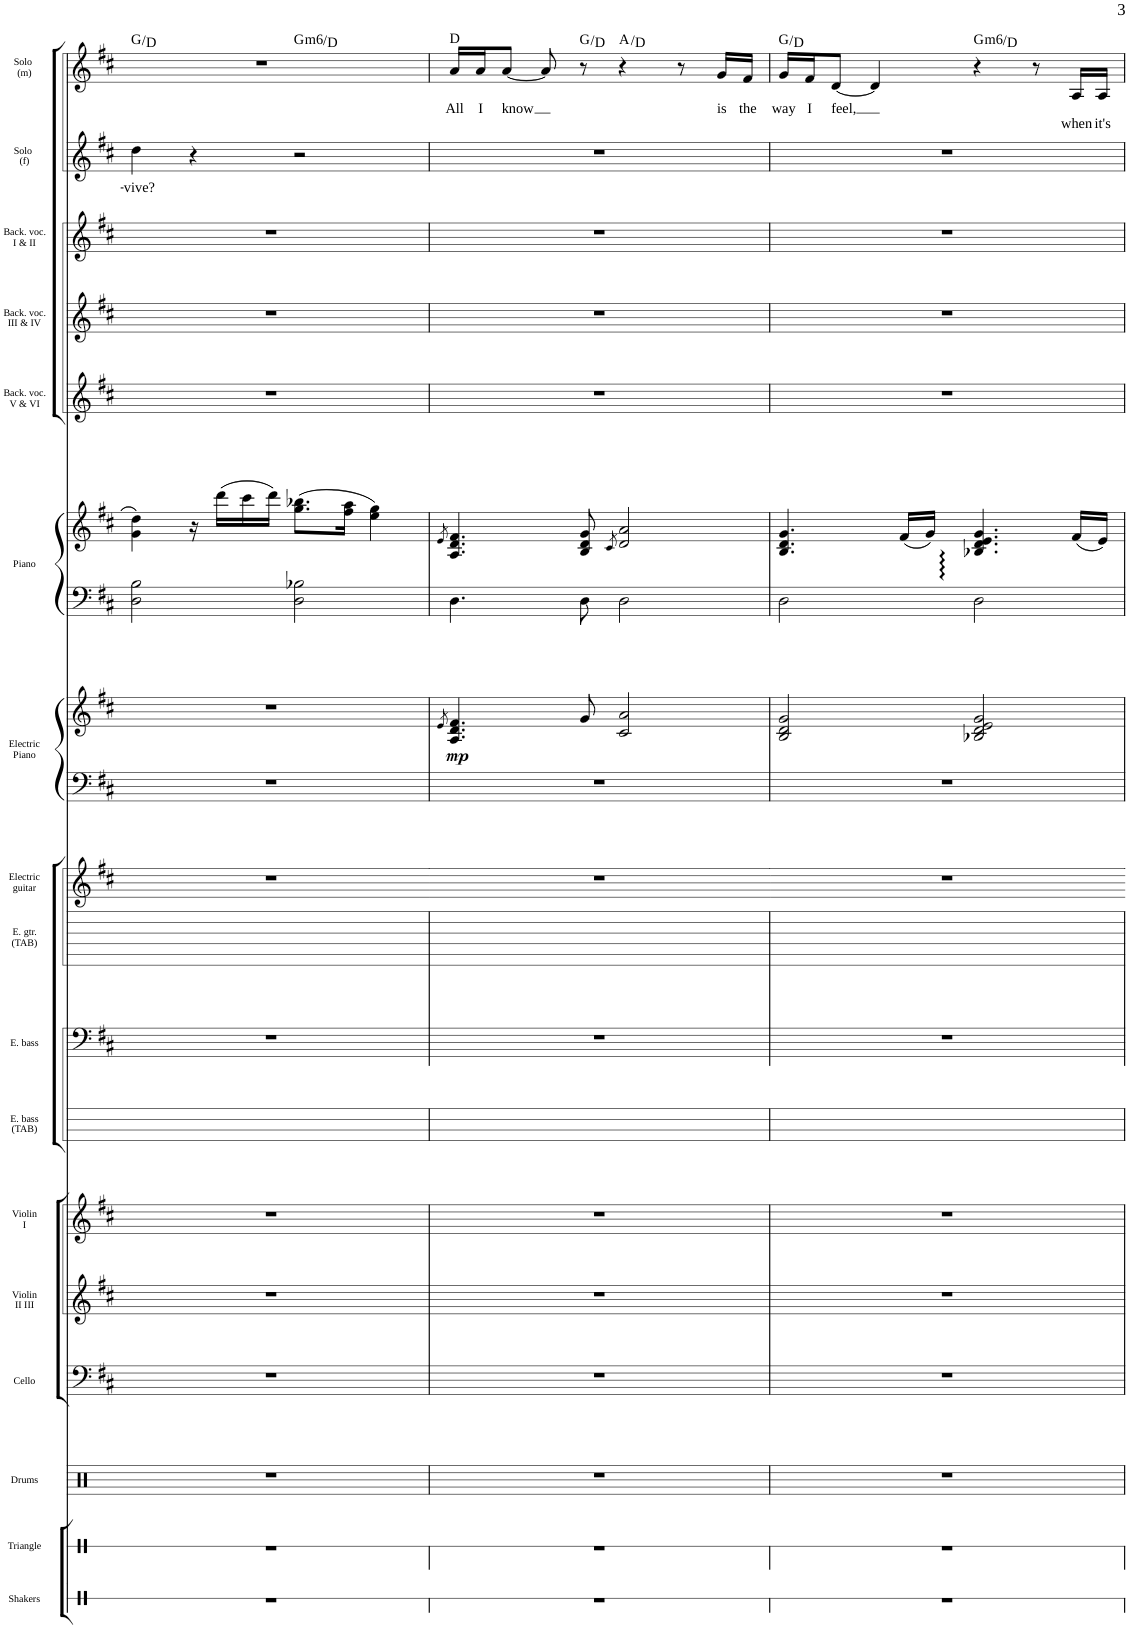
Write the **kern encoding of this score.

**kern	**kern	**kern	**kern	**kern	**kern	**kern	**kern	**kern	**kern	**kern	**kern	**dynam	**kern	**kern	**kern	**kern	**kern	**kern	**text	**kern	**text	**harte
*part17	*part16	*part15	*part14	*part13	*part12	*part11	*part10	*part9	*part8	*part7	*part7	*part7	*part6	*part6	*part5	*part4	*part3	*part2	*part2	*part1	*part1	*part1
*staff19	*staff18	*staff17	*staff16	*staff15	*staff14	*staff13	*staff12	*staff11	*staff10	*staff9	*staff8	*staff8/9	*staff7	*staff6	*staff5	*staff4	*staff3	*staff2	*staff2	*staff1	*staff1	*
*I"Shakers	*I"Triangle	*I"Drums	*I"Cello	*I"Violin II III	*I"Violin I	*I"E. bass (TAB)	*I"E. bass	*I"E. gtr. (TAB)	*I"Electric  guitar	*I"Electric  Piano	*	*	*I"Piano	*	*I"Back. voc. V &amp; VI	*I"Back. voc. III &amp; IV	*I"Back. voc. I &amp; II	*I"Solo   (f)	*	*I"Solo   (m)	*	*
*I'Shks.	*I'Trgl.	*I'Drm.	*	*I'Vln. II III	*I'Vln. I	*I'E. bass  (TAB)	*	*I'E. gtr. (TAB)	*I'Elec. gtr.	*I'E.   Pno.	*	*	*I'Pno.	*	*	*	*	*I'Solo   (f)	*	*I'Solo   (m)	*	*
!!LO:PB:g=z
*stria1	*stria1	*	*	*	*	*stria4	*	*stria6	*	*	*	*	*	*	*	*	*	*	*	*	*	*
*clefX	*clefX	*clefX	*clefF4	*clefG2	*clefG2	*	*clefF4	*	*clefG2	*clefF4	*clefG2	*	*clefF4	*clefG2	*clefG2	*clefG2	*clefG2	*clefG2	*	*clefG2	*	*
*	*	*	*	*	*	*	*Trd7c12	*	*Trd7c12	*	*	*	*	*	*	*	*	*Trd5c9	*	*Trd8c14	*	*
*k[f#c#]	*k[f#c#]	*k[f#c#]	*k[f#c#]	*k[f#c#]	*k[f#c#]	*k[f#c#]	*k[f#c#]	*k[f#c#]	*k[f#c#]	*k[f#c#]	*k[f#c#]	*	*k[f#c#]	*k[f#c#]	*k[f#c#]	*k[f#c#]	*k[f#c#]	*k[f#c#]	*	*k[f#c#]	*	*
*D:	*D:	*D:	*D:	*D:	*D:	*D:	*D:	*D:	*D:	*D:	*D:	*	*D:	*D:	*D:	*D:	*D:	*D:	*	*D:	*	*
*M4/4	*M4/4	*M4/4	*M4/4	*M4/4	*M4/4	*	*M4/4	*	*M4/4	*M4/4	*M4/4	*	*M4/4	*M4/4	*M4/4	*M4/4	*M4/4	*M4/4	*	*M4/4	*	*
=1	=1	=1	=1	=1	=1	=1	=1	=1	=1	=1	=1	=1	=1	=1	=1	=1	=1	=1	=1	=1	=1	=1
!	!	!	!	!	!	!	!	!	!	!	!	!	!	!	!	!	!	!	!LO:LY:b	!	!	!
*	*	*	*	*	*	*	*	*	*	*	*	*	*	*	*	*	*	*	*	*^	*	*
1r	1r	1r	1r	1r	1r	1ryy	1r	1ryy	1r	1r	1r	.	2D\ 2B\	4g\ 4dd\	1r	1r	1r	4dd\	-vive?	1r	2ryy	.	G:maj/5
.	.	.	.	.	.	.	.	.	.	.	.	.	.	16r	.	.	.	4r	.	.	.	.	.
.	.	.	.	.	.	.	.	.	.	.	.	.	.	(16ddd\LL	.	.	.	.	.	.	.	.	.
.	.	.	.	.	.	.	.	.	.	.	.	.	.	16ccc#\	.	.	.	.	.	.	.	.	.
.	.	.	.	.	.	.	.	.	.	.	.	.	.	16ddd\JJ)	.	.	.	.	.	.	.	.	.
!	!	!	!	!	!	!	!	!	!	!	!	!	!	!	!	!	!	!	!	!	!	!	!LO:H:kt=m6
.	.	.	.	.	.	.	.	.	.	.	.	.	2D\ 2B-X\	(8.gg\ 8.bb-X\L	.	.	.	2r	.	.	2ryy	.	G:min6/5
.	.	.	.	.	.	.	.	.	.	.	.	.	.	16ff#\ 16aa\Jk	.	.	.	.	.	.	.	.	.
.	.	.	.	.	.	.	.	.	.	.	.	.	.	4ee\ 4gg\)	.	.	.	.	.	.	.	.	.
*	*	*	*	*	*	*	*	*	*	*	*	*	*	*	*	*	*	*	*	*v	*v	*	*
=2	=2	=2	=2	=2	=2	=2	=2	=2	=2	=2	=2	=2	=2	=2	=2	=2	=2	=2	=2	=2	=2	=2
.	.	.	.	.	.	.	.	.	.	.	8qe/	.	.	8qe/	.	.	.	.	.	.	.	.
!	!	!	!	!	!	!	!	!	!	!	!	!LO:DY:b	!	!	!	!	!	!	!	!	!LO:LY:b	!
1r	1r	1r	1r	1r	1r	1ryy	1r	1ryy	1r	1r	4.A/ 4.d/ 4.f#/	mp	4.D\	4.A/ 4.d/ 4.f#/	1r	1r	1r	1r	.	16a/LL	All	D:maj
!	!	!	!	!	!	!	!	!	!	!	!	!	!	!	!	!	!	!	!	!	!LO:LY:b	!
.	.	.	.	.	.	.	.	.	.	.	.	.	.	.	.	.	.	.	.	16a/J	I	.
!	!	!	!	!	!	!	!	!	!	!	!	!	!	!	!	!	!	!	!	!	!LO:LY:b	!
.	.	.	.	.	.	.	.	.	.	.	.	.	.	.	.	.	.	.	.	[8a/J	know	.
.	.	.	.	.	.	.	.	.	.	.	.	.	.	.	.	.	.	.	.	8a/]	.	.
.	.	.	.	.	.	.	.	.	.	.	8g/	.	8D\	8B/ 8d/ 8g/	.	.	.	.	.	8r	.	G:maj/5
.	.	.	.	.	.	.	.	.	.	.	.	.	.	8qc#/	.	.	.	.	.	.	.	.
.	.	.	.	.	.	.	.	.	.	.	2c#/ 2a/	.	2D\	2d/ 2a/	.	.	.	.	.	4r	.	A:maj/4
.	.	.	.	.	.	.	.	.	.	.	.	.	.	.	.	.	.	.	.	8r	.	.
!	!	!	!	!	!	!	!	!	!	!	!	!	!	!	!	!	!	!	!	!	!LO:LY:b	!
.	.	.	.	.	.	.	.	.	.	.	.	.	.	.	.	.	.	.	.	16g/LL	is	.
!	!	!	!	!	!	!	!	!	!	!	!	!	!	!	!	!	!	!	!	!	!LO:LY:b	!
.	.	.	.	.	.	.	.	.	.	.	.	.	.	.	.	.	.	.	.	16f#/JJ	the	.
=3	=3	=3	=3	=3	=3	=3	=3	=3	=3	=3	=3	=3	=3	=3	=3	=3	=3	=3	=3	=3	=3	=3
!	!	!	!	!	!	!	!	!	!	!	!	!	!	!	!	!	!	!	!	!	!LO:LY:b	!
1r	1r	1r	1r	1r	1r	1ryy	1r	1ryy	1r	1r	2B/ 2d/ 2g/	.	2D\	4.B/ 4.d/ 4.g/	1r	1r	1r	1r	.	16g/LL	way	G:maj/5
!	!	!	!	!	!	!	!	!	!	!	!	!	!	!	!	!	!	!	!	!	!LO:LY:b	!
.	.	.	.	.	.	.	.	.	.	.	.	.	.	.	.	.	.	.	.	16f#/J	I	.
!	!	!	!	!	!	!	!	!	!	!	!	!	!	!	!	!	!	!	!	!	!LO:LY:b	!
.	.	.	.	.	.	.	.	.	.	.	.	.	.	.	.	.	.	.	.	[8d/J	feel,	.
.	.	.	.	.	.	.	.	.	.	.	.	.	.	.	.	.	.	.	.	4d/]	.	.
.	.	.	.	.	.	.	.	.	.	.	.	.	.	(16f#/LL	.	.	.	.	.	.	.	.
.	.	.	.	.	.	.	.	.	.	.	.	.	.	16g/JJ)	.	.	.	.	.	.	.	.
!	!	!	!	!	!	!	!	!	!	!	!	!	!	!	!	!	!	!	!	!	!	!LO:H:kt=m6
.	.	.	.	.	.	.	.	.	.	.	2B-X/ 2d/ 2e/ 2g/	.	2D\	4.B-X/ 4.d/ 4.e/ 4.g/	.	.	.	.	.	4r	.	G:min6/5
.	.	.	.	.	.	.	.	.	.	.	.	.	.	.	.	.	.	.	.	8r	.	.
!	!	!	!	!	!	!	!	!	!	!	!	!	!	!	!	!	!	!	!	!	!LO:LY:b	!
.	.	.	.	.	.	.	.	.	.	.	.	.	.	(16f#/LL	.	.	.	.	.	16A/LL	when	.
!	!	!	!	!	!	!	!	!	!	!	!	!	!	!	!	!	!	!	!	!	!LO:LY:b	!
.	.	.	.	.	.	.	.	.	.	.	.	.	.	16e/JJ)	.	.	.	.	.	16A/JJ	it's	.
=	=	=	=	=	=	=	=	=	=	=	=	=	=	=	=	=	=	=	=	=	=	=
*-	*-	*-	*-	*-	*-	*-	*-	*-	*-	*-	*-	*-	*-	*-	*-	*-	*-	*-	*-	*-	*-	*-
